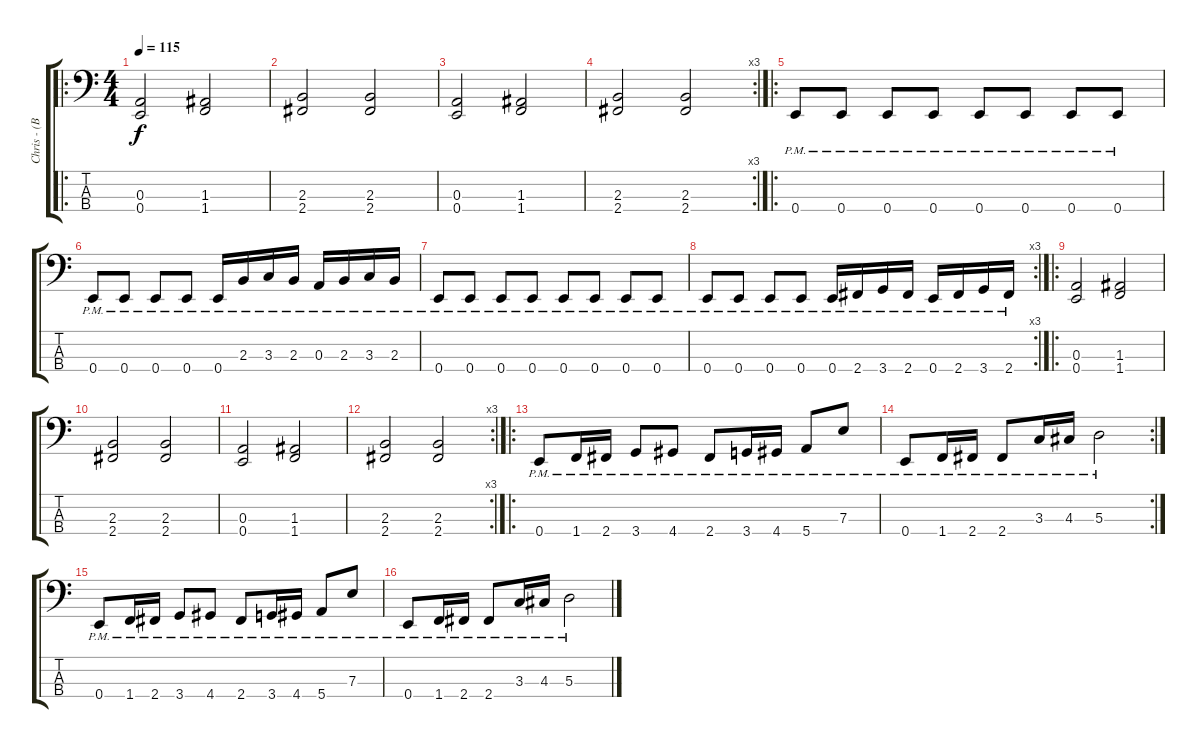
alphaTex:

\track ("Chris - (Bass)" "Chris - (B") {instrument electricbassfinger}
\staff {score tabs}
\tuning (G2 D2 A1 E1) {hide}
\ro
\ts (4 4)
\tempo 115
\clef f4
\ks c
(0.3 0.4).2{dy f} (1.3 1.4).2 |
(2.3 2.4).2 (2.3 2.4).2 |
(0.3 0.4).2 (1.3 1.4).2 |
\rc 3
(2.3 2.4).2 (2.3 2.4).2 |
\ro
0.4{pm}.8 0.4{pm}.8 0.4{pm}.8 0.4{pm}.8 0.4{pm}.8 0.4{pm}.8 0.4{pm}.8 0.4{pm}.8 |
0.4{pm}.8 0.4{pm}.8 0.4{pm}.8 0.4{pm}.8 0.4{pm}.16 2.3{pm}.16 3.3{pm}.16 2.3{pm}.16 0.3{pm}.16 2.3{pm}.16 3.3{pm}.16 2.3{pm}.16 |
0.4{pm}.8 0.4{pm}.8 0.4{pm}.8 0.4{pm}.8 0.4{pm}.8 0.4{pm}.8 0.4{pm}.8 0.4{pm}.8 |
\rc 3
0.4{pm}.8 0.4{pm}.8 0.4{pm}.8 0.4{pm}.8 0.4{pm}.16 2.4{pm}.16 3.4{pm}.16 2.4{pm}.16 0.4{pm}.16 2.4{pm}.16 3.4{pm}.16 2.4{pm}.16 |
\ro
(0.3 0.4).2 (1.3 1.4).2 |
(2.3 2.4).2 (2.3 2.4).2 |
(0.3 0.4).2 (1.3 1.4).2 |
\rc 3
(2.3 2.4).2 (2.3 2.4).2 |
\ro
0.4{pm}.8 1.4{pm}.16 2.4{pm}.16 3.4{pm}.8 4.4{pm}.8 2.4{pm}.8 3.4{pm}.16 4.4{pm}.16 5.4{pm}.8 7.3{pm}.8 |
\rc 2
0.4{pm}.8 1.4{pm}.16 2.4{pm}.16 2.4{pm}.8 3.3{pm}.16 4.3{pm}.16 5.3{pm}.2 |
0.4{pm}.8 1.4{pm}.16 2.4{pm}.16 3.4{pm}.8 4.4{pm}.8 2.4{pm}.8 3.4{pm}.16 4.4{pm}.16 5.4{pm}.8 7.3{pm}.8 |
0.4{pm}.8 1.4{pm}.16 2.4{pm}.16 2.4{pm}.8 3.3{pm}.16 4.3{pm}.16 5.3{pm}.2
